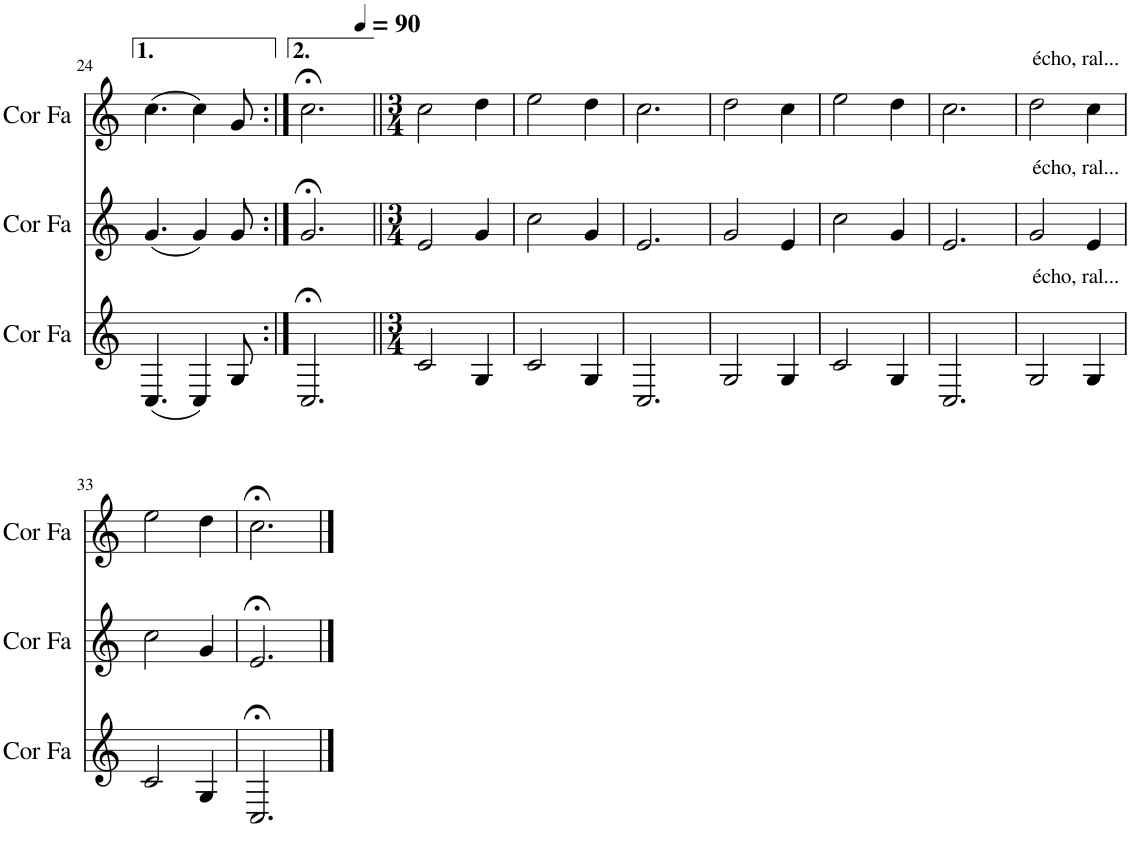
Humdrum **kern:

**kern	**kern	**kern
*part3	*part2	*part1
*staff3	*staff2	*staff1
*I"Cor en Fa	*I"Cor en Fa	*I"Cor en Fa
*I'Cor Fa	*I'Cor Fa	*I'Cor Fa
!!LO:PB:g=z
*clefG2	*clefG2	*clefG2
*Trd4c7	*Trd4c7	*Trd4c7
*k[]	*k[]	*k[]
*M6/8	*M6/8	*M6/8
=24	=24	=24
(4.C/	(4.g/	(4.cc\
4C/)	4g/)	4cc\)
8G/	8g/	8g/
=25:|!	=25:|!	=25:|!
2.C;</	2.g;</	2.cc;<\
=26||	=26||	=26||
*M3/4	*M3/4	*M3/4
*	*	*MM90
2c/	2e/	2cc\
4G/	4g/	4dd\
=27	=27	=27
2c/	2cc\	2ee\
4G/	4g/	4dd\
=28	=28	=28
2.C/	2.e/	2.cc\
=29	=29	=29
2G/	2g/	2dd\
4G/	4e/	4cc\
=30	=30	=30
2c/	2cc\	2ee\
4G/	4g/	4dd\
=31	=31	=31
2.C/	2.e/	2.cc\
=32	=32	=32
!	!	!LO:TX:a:t=écho, ral...
!	!LO:TX:a:t=écho, ral...	!
!LO:TX:a:t=écho, ral...	!	!
2G/	2g/	2dd\
4G/	4e/	4cc\
!!LO:LB:g=z
=33	=33	=33
2c/	2cc\	2ee\
4G/	4g/	4dd\
=34	=34	=34
2.C;</	2.e;</	2.cc;<\
==	==	==
*-	*-	*-
